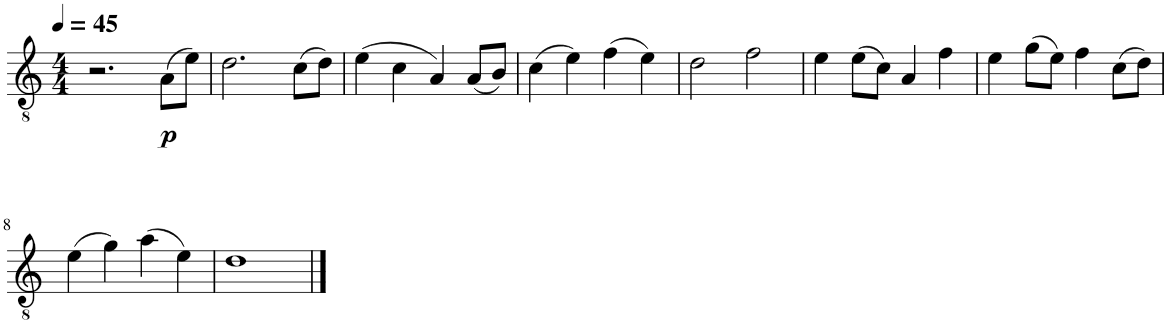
**kern	**dynam
*part1	*part1
*staff1	*staff1
*I"Classical Guitar	*
*I'Guit.	*
*clefGv2	*
*k[]	*
*M4/4	*
*MM45	*
=1	=1
2.r	.
!	!LO:DY:b
(8A\L	p
8e\J)	.
=2	=2
2.d\	.
(8c\L	.
8d\J)	.
=3	=3
(4e\	.
4c\	.
4A/)	.
(8A/L	.
8B/J)	.
=4	=4
(4c\	.
4e\)	.
(4f\	.
4e\)	.
=5	=5
2d\	.
2f\	.
=6	=6
4e\	.
(8e\L	.
8c\J)	.
4A/	.
4f\	.
=7	=7
4e\	.
(8g\L	.
8e\J)	.
4f\	.
(8c\L	.
8d\J)	.
!!LO:LB:g=z
=8	=8
(4e\	.
4g\)	.
(4a\	.
4e\)	.
=9	=9
1d	.
==	==
*-	*-
